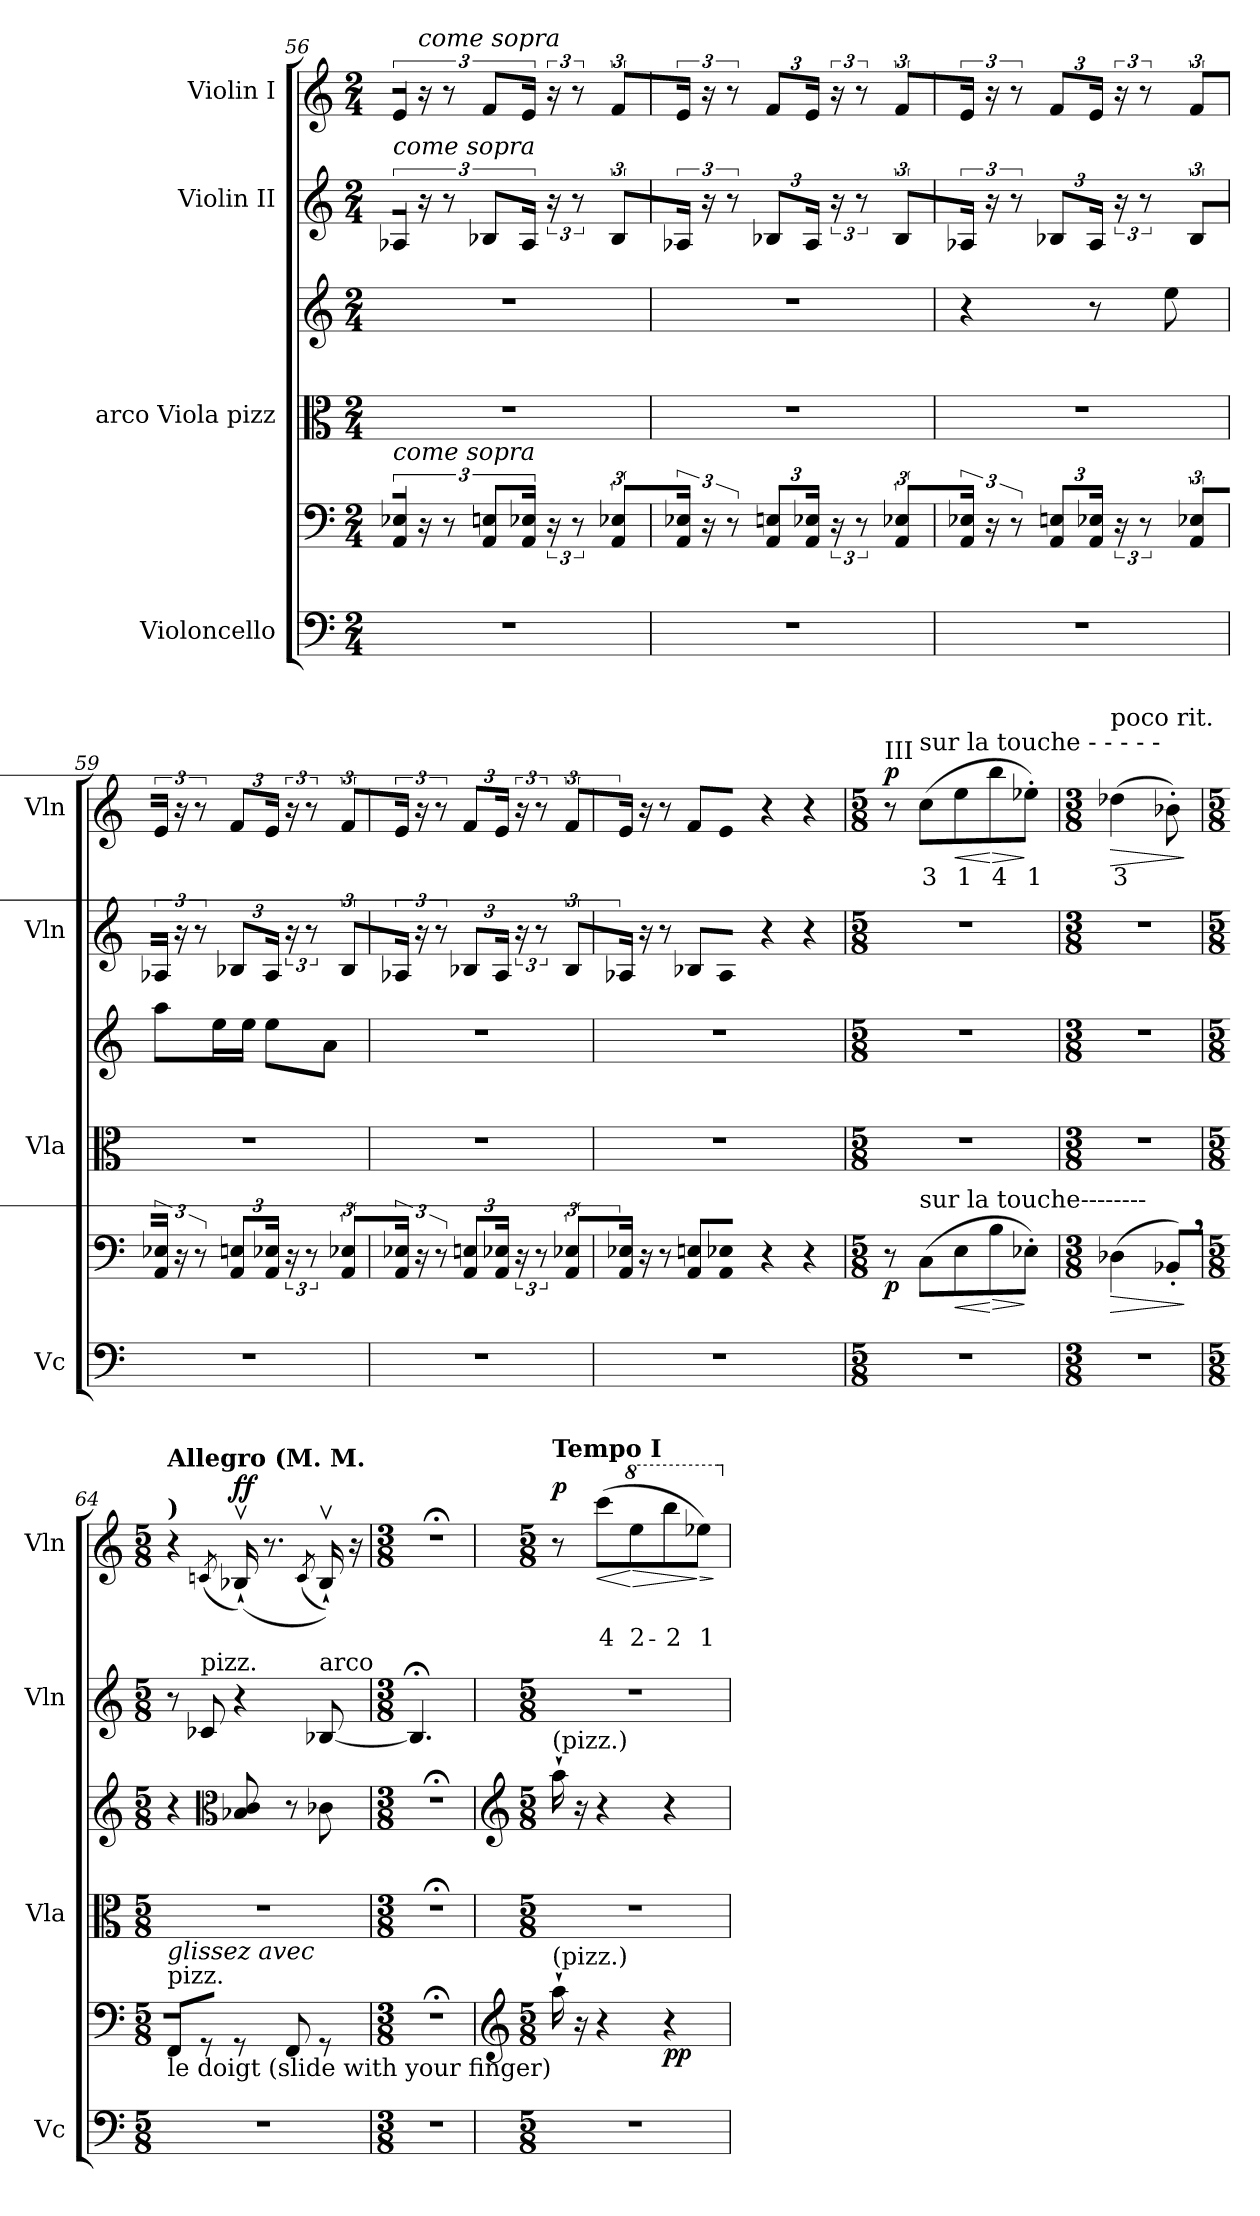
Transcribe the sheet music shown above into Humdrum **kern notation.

**kern	**kern	**dynam	**kern	**kern	**kern	**kern	**text	**dynam
*part4	*part4	*part4	*part3	*part3	*part2	*part1	*part1	*part1
*staff6	*staff5	*staff5/6	*staff4	*staff3	*staff2	*staff1	*staff1	*staff1
*I"Violoncello	*	*	*I"arco Viola                 pizz	*	*I"Violin II	*I"Violin I	*	*
*I'Vc	*	*	*I'Vla	*	*I'Vln	*I'Vln	*	*
*clefF4	*clefF4	*	*clefC3	*clefG2	*clefG2	*clefG2	*	*
*k[]	*k[]	*	*k[]	*k[]	*k[]	*k[]	*	*
*M2/4	*M2/4	*	*M2/4	*M2/4	*M2/4	*M2/4	*	*
=56	=56	=56	=56	=56	=56	=56	=56	=56
!	!	!	!	!	!LO:TX:a:i:t=come sopra	!	!	!
!	!LO:TX:a:i:t=come sopra	!	!	!	!	!	!	!
2r	24AA/ 24E-X/Jk	.	2r	2r	24A-X/Jk	24e/Jk	.	.
!	!	!	!	!	!	!LO:TX:a:i:t=come sopra	!	!
.	24r	.	.	.	24r	24r	.	.
.	12r	.	.	.	12r	12r	.	.
.	12AA/ 12En/L	.	.	.	12B-X/L	12f/L	.	.
.	24AA/ 24E-X/Jk	.	.	.	24A-/Jk	24e/Jk	.	.
.	24r	.	.	.	24r	24r	.	.
.	12r	.	.	.	12r	12r	.	.
.	12AA/ 12E-X/L	.	.	.	12B-/L	12f/L	.	.
=57	=57	=57	=57	=57	=57	=57	=57	=57
2r	24AA/ 24E-X/Jk	.	2r	2r	24A-X/Jk	24e/Jk	.	.
.	24r	.	.	.	24r	24r	.	.
.	12r	.	.	.	12r	12r	.	.
.	12AA/ 12En/L	.	.	.	12B-X/L	12f/L	.	.
.	24AA/ 24E-X/Jk	.	.	.	24A-/Jk	24e/Jk	.	.
.	24r	.	.	.	24r	24r	.	.
.	12r	.	.	.	12r	12r	.	.
.	12AA/ 12E-X/L	.	.	.	12B-/L	12f/L	.	.
=58	=58	=58	=58	=58	=58	=58	=58	=58
2r	24AA/ 24E-X/Jk	.	2r	4r	24A-X/Jk	24e/Jk	.	.
.	24r	.	.	.	24r	24r	.	.
.	12r	.	.	.	12r	12r	.	.
.	12AA/ 12En/L	.	.	.	12B-X/L	12f/L	.	.
.	24AA/ 24E-X/Jk	.	.	8r	24A-/Jk	24e/Jk	.	.
.	24r	.	.	.	24r	24r	.	.
.	12r	.	.	.	12r	12r	.	.
.	.	.	.	8ee\	.	.	.	.
.	12AA/ 12E-X/L	.	.	.	12B-/L	12f/L	.	.
=59	=59	=59	=59	=59	=59	=59	=59	=59
2r	24AA/ 24E-X/Jk	.	2r	8aa\L	24A-X/Jk	24e/Jk	.	.
.	24r	.	.	.	24r	24r	.	.
.	12r	.	.	.	12r	12r	.	.
.	.	.	.	16ee\L	.	.	.	.
.	12AA/ 12En/L	.	.	.	12B-X/L	12f/L	.	.
.	.	.	.	16ee\JJ	.	.	.	.
.	24AA/ 24E-X/Jk	.	.	8ee\L	24A-/Jk	24e/Jk	.	.
.	24r	.	.	.	24r	24r	.	.
.	12r	.	.	.	12r	12r	.	.
.	.	.	.	8a\J	.	.	.	.
.	12AA/ 12E-X/L	.	.	.	12B-/L	12f/L	.	.
=60	=60	=60	=60	=60	=60	=60	=60	=60
2r	24AA/ 24E-X/Jk	.	2r	2r	24A-X/Jk	24e/Jk	.	.
.	24r	.	.	.	24r	24r	.	.
.	12r	.	.	.	12r	12r	.	.
.	12AA/ 12En/L	.	.	.	12B-X/L	12f/L	.	.
.	24AA/ 24E-X/Jk	.	.	.	24A-/Jk	24e/Jk	.	.
.	24r	.	.	.	24r	24r	.	.
.	12r	.	.	.	12r	12r	.	.
.	12AA/ 12E-X/L	.	.	.	12B-/L	12f/L	.	.
=61	=61	=61	=61	=61	=61	=61	=61	=61
2r	24AA/ 24E-X/Jk	.	2r	2r	24A-X/Jk	24e/Jk	.	.
.	24r	.	.	.	24r	24r	.	.
.	12r	.	.	.	12r	12r	.	.
.	12AA/ 12En/L	.	.	.	12B-X/L	12f/L	.	.
.	16AA/ 16E-X/Jk	.	.	.	16A-/Jk	16e/Jk	.	.
.	16r	.	.	.	16r	16r	.	.
.	8r	.	.	.	8r	8r	.	.
=62	=62	=62	=62	=62	=62	=62	=62	=62
*M5/8	*M5/8	*	*M5/8	*M5/8	*M5/8	*M5/8	*	*
!	!	!	!	!	!	!LO:TX:a:t=III	!	!
!	!	!LO:DY:b	!	!	!	!	!	!LO:DY:b
8%5r	8r	p	8%5r	8%5r	8%5r	8r	.	p
!	!	!	!	!	!	!LO:TX:a:t=sur la touche - - - - -	!	!
!	!LO:TX:a:t=sur la touche--------	!	!	!	!	!	!	!
!	!	!	!	!	!	!	!LO:LY:b	!
.	(8C\L	.	.	.	.	(8cc\L	3	.
!	!	!LO:HP:b	!	!	!	!	!LO:LY:b	!LO:HP:b
.	8E\	<	.	.	.	8ee\	1	<
!	!	!LO:HP:n=1:b	!	!	!	!	!LO:LY:b	!LO:HP:n=1:b
.	8B\	[ >	.	.	.	8bb\	4	[ >
!	!	!	!	!	!	!	!LO:LY:b	!
.	8E-X'\J)	]	.	.	.	8ee-X'\J)	1	]
=63	=63	=63	=63	=63	=63	=63	=63	=63
*M3/8	*M3/8	*	*M3/8	*M3/8	*M3/8	*M3/8	*	*
!	!	!	!	!	!	!LO:TX:a:t=poco rit.	!	!
!	!	!LO:HP:b	!	!	!	!	!LO:LY:b	!LO:HP:b
4.r	(4D-X\	>	4.r	4.r	4.r	(4dd-X\	3	>
.	8BB-X',/L)	.	.	.	.	8b-X'\)	.	.
.	.	]	.	.	.	.	.	]
=64	=64	=64	=64	=64	=64	=64	=64	=64
*M5/8	*M5/8	*	*M5/8	*M5/8	*M5/8	*M5/8	*	*
*	*	*	*	*	*	*MM114	*	*
*	*^	*	*	*	*	*	*	*
!	!	!	!	!	!	!	!LO:TX:a:B:t=Allegro (M. M.	!	!
!	!	!	!	!	!	!	!LO:TX:a:B:t=)	!	!
!	!LO:TX:a:t=pizz.	!	!	!	!	!	!	!	!
!	!LO:TX:a:i:t=glissez avec	!	!	!	!	!	!	!	!
!	!LO:TX:b:t=le doigt (slide with your finger)	!	!	!	!	!	!	!	!
8%5r	8FF/Jyy	8FF/L	.	8%5r	4r	8r	4r	.	.
!	!	!	!	!	!	!LO:TX:a:t=pizz.	!	!	!
.	8rGG	8C/Jyy	.	.	.	8c-X/	.	.	.
*	*	*	*	*	*clefC3	*	*	*	*
.	.	.	.	.	.	.	(8qcni/	.	.
!	!	!	!	!	!	!	!	!	!LO:DY:b
.	8rGG	4.ryy	.	.	8B-X/ 8c/	4r	(>16B-Xv`/)	.	ff
.	.	.	.	.	.	.	8.r	.	.
.	8FF/	.	.	.	8r	.	.	.	.
.	.	.	.	.	.	.	(8qc/	.	.
!	!	!	!	!	!	!LO:TX:a:t=arco	!	!	!
.	8rGG	.	.	.	8c-X\	[8B-X/	16B-v`/))	.	.
.	.	.	.	.	.	.	16r	.	.
*	*v	*v	*	*	*	*	*	*	*
=65	=65	=65	=65	=65	=65	=65	=65	=65
*M3/8	*M3/8	*	*M3/8	*M3/8	*M3/8	*M3/8	*	*
4.r	4.r;<	.	4.r;<	4.r;<	4.B-;</]	4.r;<	.	.
=66	=66	=66	=66	=66	=66	=66	=66	=66
*	*clefG2	*	*	*clefG2	*	*	*	*
*M5/8	*M5/8	*	*M5/8	*M5/8	*M5/8	*M5/8	*	*
*	*	*	*	*	*	*MM76	*	*
!	!	!	!	!	!	!LO:TX:a:B:t=Tempo I	!	!
!	!	!	!	!LO:TX:a:t=(pizz.)	!	!	!	!
!	!LO:TX:a:t=(pizz.)	!	!	!	!	!	!	!
!	!	!	!	!	!	!	!	!LO:DY:b
8%5r	16aa`\	.	8%5r	16aa`\	8%5r	8r	.	p
.	16r	.	.	16r	.	.	.	.
!	!	!	!	!	!	!	!LO:LY:b	!LO:HP:b
.	4r	.	.	4r	.	(8ccc\L	4	<
*	*	*	*	*	*	*8va	*	*
!	!	!	!	!	!	!	!LO:LY:b	!LO:HP:n=1:b
.	.	.	.	.	.	8eee\	2-	[ >
!	!	!LO:DY:b	!	!	!	!	!LO:LY:b	!
.	4r	pp	.	4r	.	8bbb\	-2	.
!	!	!	!	!	!	!	!LO:LY:b	!LO:HP:n=1:b
.	.	.	.	.	.	8eee-X\J)	1	] >
.	.	.	.	.	.	.	.	]
*	*	*	*	*	*	*X8va	*	*
=	=	=	=	=	=	=	=	=
*-	*-	*-	*-	*-	*-	*-	*-	*-
